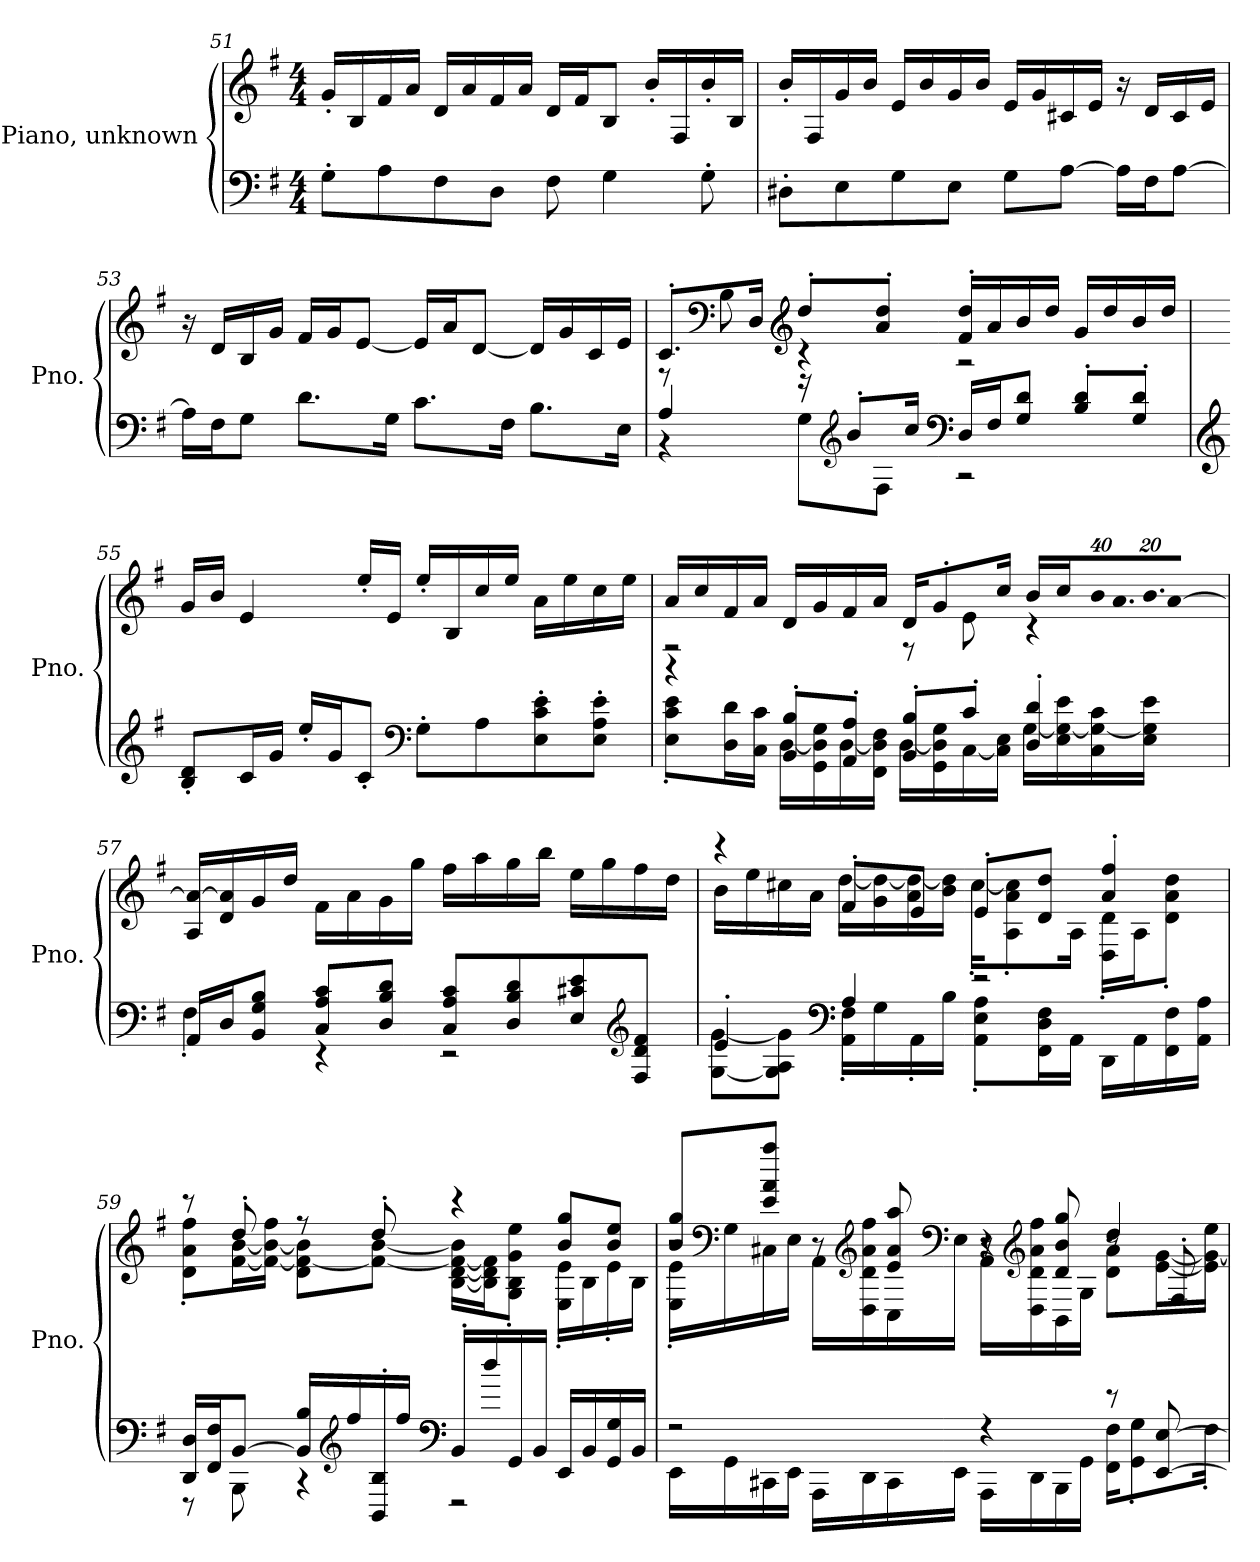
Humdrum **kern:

**kern	**kern
*part1	*part1
*staff2	*staff1
*I"Piano, unknown	*
*I'Pno.	*
*clefF4	*clefG2
*k[f#]	*k[f#]
*M4/4	*M4/4
=51	=51
8G'\L	16g'/LL
.	16B/
8A\	16f#/
.	16a/JJ
8F#\	16d/LL
.	16a/
8D\J	16f#/
.	16a/JJ
8F#\	16d/LL
.	16f#/J
4G\	8B/J
.	16b'/LL
.	16F#/
8G'\	16b'/
.	16B/JJ
!!LO:LB:g=z
=52	=52
8D#X'\L	16b'/LL
.	16F#/
8E\	16g/
.	16b/JJ
8G\	16e/LL
.	16b/
8E\J	16g/
.	16b/JJ
8G\L	16e/LL
.	16g/
[8A\J	16c#X/
.	16e/JJ
16A\LL]	16r
16F#\J	16d/LL
[8A\J	16c#/
.	16e/JJ
=53	=53
16A\LL]	16r
16F#\J	16d/LL
8G\J	16B/
.	16g/JJ
8.d\L	16f#/LL
.	16g/J
.	[8e/J
16G\Jk	.
8.c\L	16e/LL]
.	16a/J
.	[8d/J
16F#\Jk	.
8.B\L	16d/LL]
.	16g/
.	16c/
16E\Jk	16e/JJ
!!LO:PB:g=z
=54	=54
*^	*^
4A/	4r	8.c'/L	8r
*	*	*clefF4	*
.	.	.	8B\
.	.	16D/Jk	.
*	*	*clefG2	*
16r	8G\L	8dd'/L	4r
*clefG2	*	*	*
8b'/L	.	.	.
.	8F#\J	8a/' 8dd/'J	.
16cc/Jk	.	.	.
*clefF4	*	*	*
16D/LL	2r	16f#/' 16dd/'LL	2r
16F#/J	.	16a/	.
8G/ 8d/J	.	16b/	.
.	.	16dd/JJ	.
8B/' 8d/'L	.	16g/LL	.
.	.	16dd/	.
8G/' 8d/'J	.	16b/	.
.	.	16dd/JJ	.
*v	*v	*	*
*	*v	*v
=55	=55
*clefG2	*
8B/' 8d/'L	16g/LL
.	16b/JJ
16c/L	4e/
16g/JJ	.
16ee'/LL	.
16g/J	.
8c'/J	16ee'/LL
.	16e/JJ
*clefF4	*
8G'\L	16ee'/LL
.	16B/
8A\	16cc/
.	16ee/JJ
8E\' 8c\' 8e\'	16a\LL
.	16ee\
8E\' 8A\' 8e\'J	16cc\
.	16ee\JJ
!!LO:LB:g=z
=56	=56
*^	*^
4r	8E\' 8c\' 8e\'L	16a/LL	2r
.	.	16cc/	.
.	16D\ 16d\L	16f#/	.
.	16C\ 16c\JJ	16a/JJ	.
8BB/' 8B/'L	[16D\LL	16d/LL	.
.	16GG\ 16D\] 16G\	16g/	.
8AA/' 8A/'J	[16D\	16f#/	.
.	16FF#\ 16D\] 16F#\JJ	16a/JJ	.
8BB/' 8B/'L	[16D\LL	16d/KL	8r
.	16GG\ 16D\] 16G\	8g'/	.
8c'/J	[16C\	.	8e\
.	16C\] 16E\JJ	16cc/Jk	.
4D/' 4d/'	[16G\LL	16b/LL	4r
.	16E\ 16G\_ 16e\	16cc/	.
*	*	*Xbrackettup	*
!	!	!LO:N:vis=32	!
.	16C\ 16G\_ 16c\	640%23b/L	.
!	!	!LO:N:vis=64.	!
.	.	640%17a/L	.
!	!	!LO:N:vis=64.	!
.	16E\ 16G\] 16e\JJ	640%17b/J	.
!	!	!LO:N:vis=32	!
.	.	[640%23a/JJJ	.
*	*	*v	*v
=57	=57	=57
16AA/LL	4F#'\	16A/ 16a/_LL
16D/J	.	16d/ 16a/]
8BB/ 8G/ 8B/J	.	16g/
.	.	16dd/JJ
8C/ 8A/ 8c/L	4r	16f#\LL
.	.	16a\
8D/ 8B/ 8d/J	.	16g\
.	.	16gg\JJ
8C/ 8A/ 8c/L	2r	16ff#\LL
.	.	16aa\
8D/ 8B/ 8d/	.	16gg\
.	.	16bb\JJ
8E/ 8c#X/ 8e/	.	16ee\LL
.	.	16gg\
*clefG2	*	*
8F#/ 8d/ 8f#/J	.	16ff#\
.	.	16dd\JJ
!!LO:LB:g=z
=58	=58	=58
*	*	*^
4e'/	[8G\ [8g\L	4r	16b\LL
.	.	.	16ee\
.	8G\] 8A\ 8g\]J	.	16cc#X\
.	.	.	16a\JJ
*clefF4	*	*	*
4A/	16AA\' 16F#\'LL	8f#'/L	[16dd\LL
.	16G\	.	16g\ 16dd\_
.	16AA'\	8e/J	16a\ 16dd\_
.	16B\JJ	.	16b\ 16dd\]JJ
2r	8AA\' 8E\' 8A\'L	8e'/L	[16cc#'\KL
.	.	.	8A\' 8a\' 8cc#\]'
.	16FF#\ 16D\ 16F#\L	8d/ 8dd/J	.
.	16AA\JJ	.	16A\Jk
.	16DD\LL	4a/' 4ff#/'	16D\' 16d\'LL
.	16AA\	.	16A\J
.	16FF#\ 16F#\	.	8d\' 8a\' 8dd\'J
.	16AA\ 16A\JJ	.	.
=59	=59	=59	=59
16DD/ 16D/LL	8r	8r	8d\' 8a\' 8ff#\'L
16FF#/ 16F#/J	.	.	.
[8BB/J	8BBB\	8dd'/	[16f#\ [16b\L
.	.	.	16f#\_ 16b\_ 16ff#\JJ
16BB/] 16B/LL	4r	8r	8d\ 8f#\_ 8b\]L
*clefG2	*	*	*
16ff#/	.	.	.
16BB/' 16B/'	.	8dd'/	8f#\_ [8b\J
16ff#/JJ	.	.	.
*clefF4	*	*	*
16BB'/LL	2r	4r	[16B\ [16d\ 16f#\_ 16b\]LL
16dd/	.	.	16B\] 16d\] 16f#\]J
16GG/	.	.	8G\' 8B\' 8g\' 8ee\'J
16BB/JJ	.	.	.
16EE/LL	.	8b/ 8gg/L	16E\' 16e\'LL
16BB/	.	.	16B\
16GG/ 16G/	.	8b/ 8ee/J	16e'\
16BB/JJ	.	.	16B\JJ
!!LO:LB:g=z
=60	=60	=60	=60
*	*	*	*^
2r	16EE\LL	8b/ 8gg/L	16E\' 16e\'LL	2r
*	*	*clefF4	*	*
.	16GG\	.	16G\	.
.	16CC#X\	8e/ 8a/ 8aa/J	16C#X\	.
.	16EE\JJ	.	16E\JJ	.
.	16AAA\LL	8r	16AA\LL	.
*	*	*clefG2	*	*
.	16DD\	.	16D\ 16d\ 16a\ 16ff#\	.
.	16CC#\	8e/ 8a/ 8aa/	16C#\	.
*	*	*clefF4	*	*
.	16EE\JJ	.	16E\JJ	.
4r	16AAA\LL	8r	16AA\LL	4r
*	*	*clefG2	*	*
.	16DD\	.	16D\ 16d\ 16a\ 16ff#\	.
.	16BBB\	8d/ 8b/ 8gg/	16BB\	.
.	16GG\JJ	.	16G\JJ	.
8r	16FF#\ 16F#\KL	4dd/	8d\ 8a\L	8r
.	8GG\' 8G\'	.	.	.
[8EE/ [8E/	.	.	[16e\ [16g\L	8F#'/
.	16F#'\Jk	.	16e\] 16g\_ 16ee\JJ	.
*v	*v	*	*	*
*	*v	*v	*v
=	=
*-	*-
